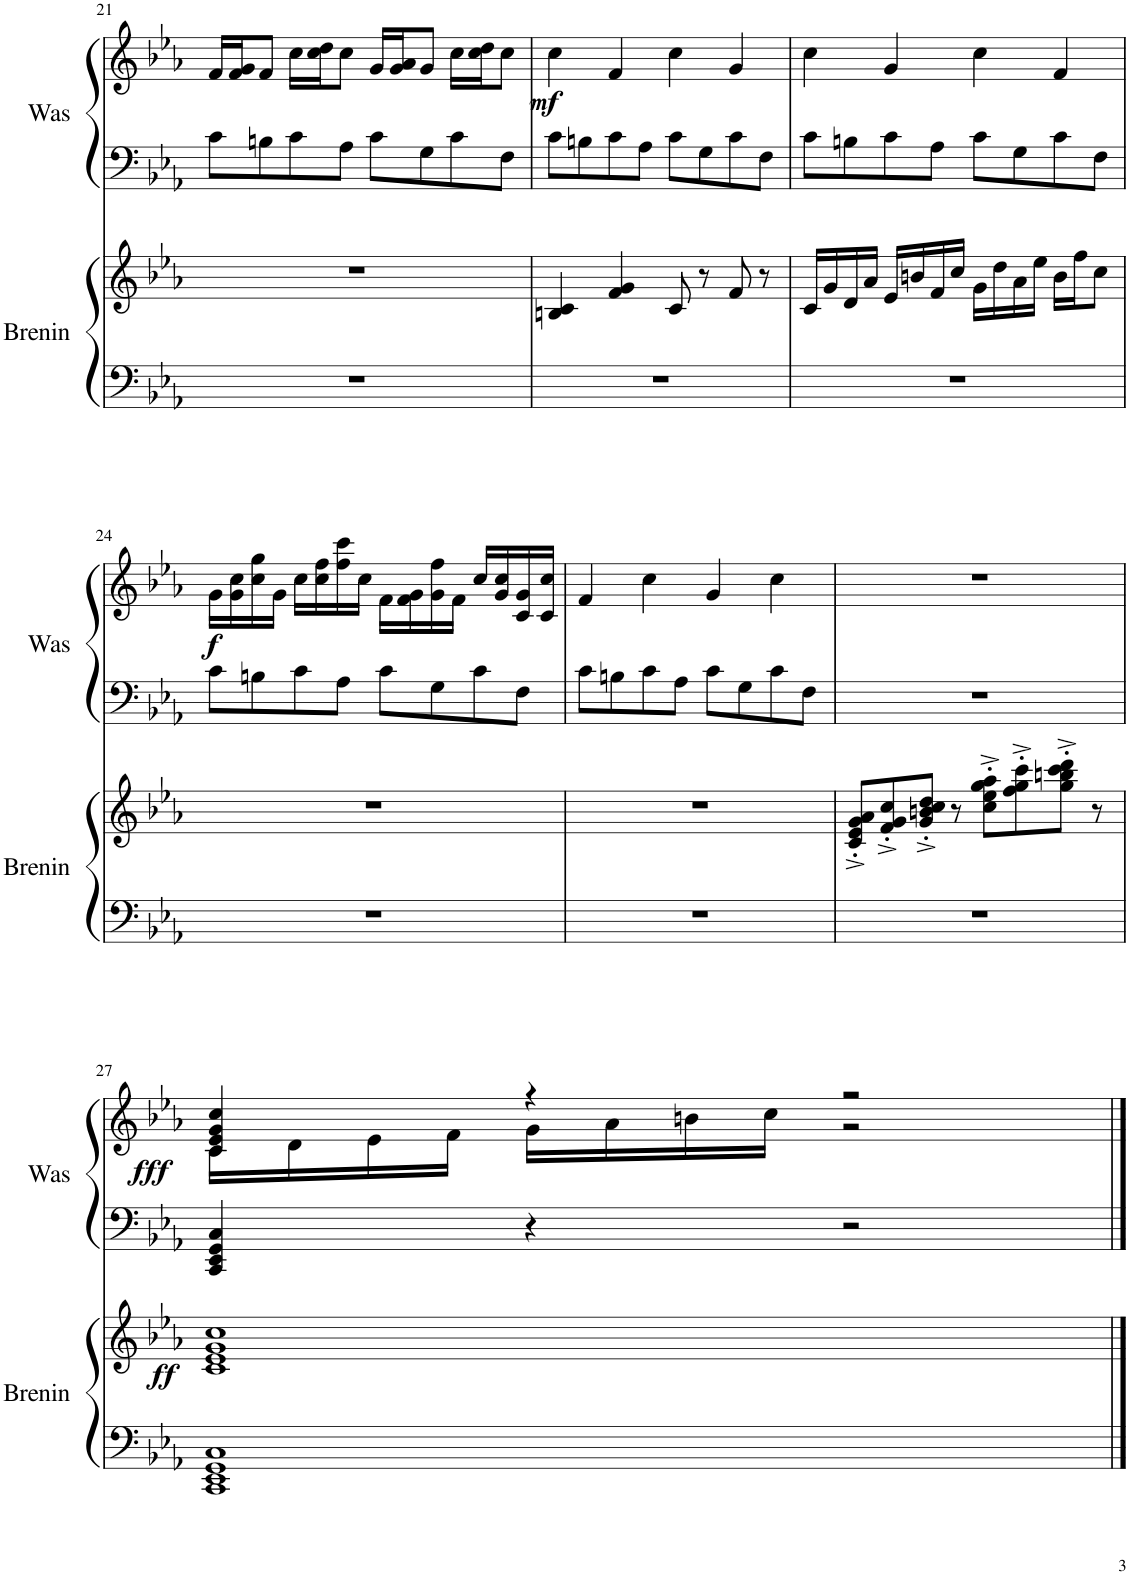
**kern	**kern	**dynam	**kern	**kern	**dynam
*part2	*part2	*part2	*part1	*part1	*part1
*staff4	*staff3	*staff3/4	*staff2	*staff1	*staff1/2
*I"Piano - Y Brenin	*	*	*I"Piano - Yr Was	*	*
*I'Brenin	*	*	*I'Was	*	*
!!LO:PB:g=z
*clefF4	*clefG2	*	*clefF4	*clefG2	*
*k[b-e-a-]	*k[b-e-a-]	*	*k[b-e-a-]	*k[b-e-a-]	*
*M4/4	*M4/4	*	*M4/4	*M4/4	*
=21	=21	=21	=21	=21	=21
1r	1r	.	8c\L	16f/LL	.
.	.	.	.	16f/ 16g/J	.
.	.	.	8Bn\	8f/J	.
.	.	.	8c\	16cc\LL	.
.	.	.	.	16cc\ 16dd\J	.
.	.	.	8A-\J	8cc\J	.
.	.	.	8c\L	16g/LL	.
.	.	.	.	16g/ 16a-/J	.
.	.	.	8G\	8g/J	.
.	.	.	8c\	16cc\LL	.
.	.	.	.	16cc\ 16dd\J	.
.	.	.	8F\J	8cc\J	.
=22	=22	=22	=22	=22	=22
!	!	!	!	!	!LO:DY:b
1r	4Bn/ 4c/	.	8c\L	4cc\	mf
.	.	.	8Bn\	.	.
.	4f/ 4g/	.	8c\	4f/	.
.	.	.	8A-\J	.	.
.	8c/	.	8c\L	4cc\	.
.	8r	.	8G\	.	.
.	8f/	.	8c\	4g/	.
.	8r	.	8F\J	.	.
=23	=23	=23	=23	=23	=23
1r	16c/LL	.	8c\L	4cc\	.
.	16g/	.	.	.	.
.	16d/	.	8Bn\	.	.
.	16a-/JJ	.	.	.	.
.	16e-/LL	.	8c\	4g/	.
.	16bn/	.	.	.	.
.	16f/	.	8A-\J	.	.
.	16cc/JJ	.	.	.	.
.	16g\LL	.	8c\L	4cc\	.
.	16dd\	.	.	.	.
.	16a-\	.	8G\	.	.
.	16ee-\JJ	.	.	.	.
.	16b\LL	.	8c\	4f/	.
.	16ff\J	.	.	.	.
.	8cc\J	.	8F\J	.	.
!!LO:LB:g=z
=24	=24	=24	=24	=24	=24
!	!	!	!	!	!LO:DY:b
1r	1r	.	8c\L	16g\LL	f
.	.	.	.	16g\ 16cc\	.
.	.	.	8Bn\	16cc\ 16gg\	.
.	.	.	.	16g\JJ	.
.	.	.	8c\	16cc\LL	.
.	.	.	.	16cc\ 16ff\	.
.	.	.	8A-\J	16ff\ 16ccc\	.
.	.	.	.	16cc\JJ	.
.	.	.	8c\L	16f\LL	.
.	.	.	.	16f\ 16g\	.
.	.	.	8G\	16g\ 16ff\	.
.	.	.	.	16f\JJ	.
.	.	.	8c\	16cc/LL	.
.	.	.	.	16g/ 16cc/	.
.	.	.	8F\J	16c/ 16g/	.
.	.	.	.	16c/ 16cc/JJ	.
=25	=25	=25	=25	=25	=25
1r	1r	.	8c\L	4f/	.
.	.	.	8Bn\	.	.
.	.	.	8c\	4cc\	.
.	.	.	8A-\J	.	.
.	.	.	8c\L	4g/	.
.	.	.	8G\	.	.
.	.	.	8c\	4cc\	.
.	.	.	8F\J	.	.
=26	=26	=26	=26	=26	=26
1r	8c/'^ 8e-/'^ 8g/'^ 8a-/'^L	.	1r	1r	.
.	8f/'^ 8g/'^ 8cc/'^	.	.	.	.
.	8g/'^ 8bn/'^ 8cc/'^ 8dd/'^J	.	.	.	.
.	8r	.	.	.	.
.	8cc\'^ 8ee-\'^ 8gg\'^ 8aa-\'^L	.	.	.	.
.	8ff\'^ 8gg\'^ 8ccc\'^	.	.	.	.
.	8gg\'^ 8bbn\'^ 8ccc\'^ 8ddd\'^J	.	.	.	.
.	8r	.	.	.	.
!!LO:LB:g=z
=27	=27	=27	=27	=27	=27
*	*	*	*	*^	*
!	!	!LO:DY:b	!	!	!	!LO:DY:b
1CC 1EE- 1GG 1C	1c 1e- 1g 1cc	ff	4CC/ 4EE-/ 4GG/ 4C/	4c/ 4e-/ 4g/ 4cc/	16c\LL	fff
.	.	.	.	.	16d\	.
.	.	.	.	.	16e-\	.
.	.	.	.	.	16f\JJ	.
.	.	.	4r	4r	16g\LL	.
.	.	.	.	.	16a-\	.
.	.	.	.	.	16bn\	.
.	.	.	.	.	16cc\JJ	.
.	.	.	2r	2r	2r	.
*	*	*	*	*v	*v	*
==	==	==	==	==	==
*-	*-	*-	*-	*-	*-
